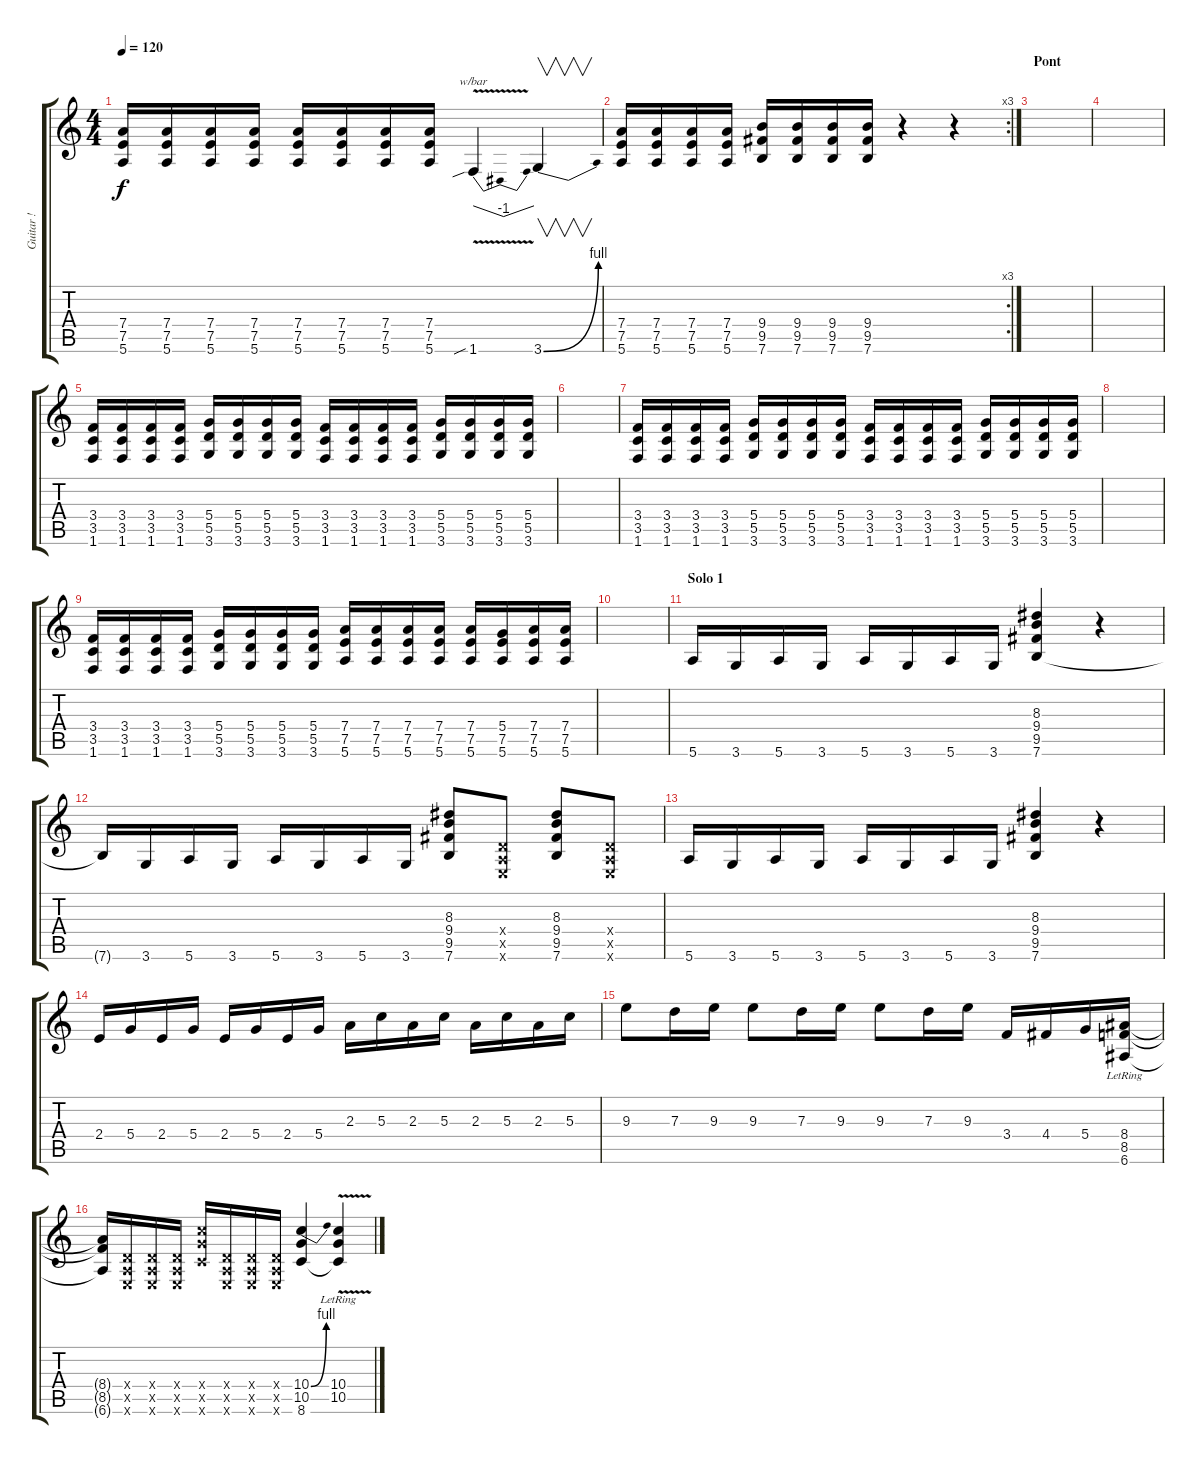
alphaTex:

\track ("Guitar !" "Guitar !") {instrument distortionguitar}
\staff {score tabs}
\tuning (E4 B3 G3 D3 A2 E2) {hide}
\ts (4 4)
\tempo 120
\clef g2
\ks c
(7.4 7.5 5.6).16{dy f} (7.4 7.5 5.6).16 (7.4 7.5 5.6).16 (7.4 7.5 5.6).16 (7.4 7.5 5.6).16 (7.4 7.5 5.6).16 (7.4 7.5 5.6).16 (7.4 7.5 5.6).16 1.6{v sib}.4{tbe (dip default 0 0 30 -4 60 0)} 3.6{be (bend 0 0 60 4)}.4{v} |
\rc 3
(7.4 7.5 5.6).16 (7.4 7.5 5.6).16 (7.4 7.5 5.6).16 (7.4 7.5 5.6).16 (9.4 9.5 7.6).16 (9.4 9.5 7.6).16 (9.4 9.5 7.6).16 (9.4 9.5 7.6).16 r.4 r.4 |
\section ("" "Pont")
|
|
(3.4 3.5 1.6).16 (3.4 3.5 1.6).16 (3.4 3.5 1.6).16 (3.4 3.5 1.6).16 (5.4 5.5 3.6).16 (5.4 5.5 3.6).16 (5.4 5.5 3.6).16 (5.4 5.5 3.6).16 (3.4 3.5 1.6).16 (3.4 3.5 1.6).16 (3.4 3.5 1.6).16 (3.4 3.5 1.6).16 (5.4 5.5 3.6).16 (5.4 5.5 3.6).16 (5.4 5.5 3.6).16 (5.4 5.5 3.6).16 |
|
(3.4 3.5 1.6).16 (3.4 3.5 1.6).16 (3.4 3.5 1.6).16 (3.4 3.5 1.6).16 (5.4 5.5 3.6).16 (5.4 5.5 3.6).16 (5.4 5.5 3.6).16 (5.4 5.5 3.6).16 (3.4 3.5 1.6).16 (3.4 3.5 1.6).16 (3.4 3.5 1.6).16 (3.4 3.5 1.6).16 (5.4 5.5 3.6).16 (5.4 5.5 3.6).16 (5.4 5.5 3.6).16 (5.4 5.5 3.6).16 |
|
(3.4 3.5 1.6).16 (3.4 3.5 1.6).16 (3.4 3.5 1.6).16 (3.4 3.5 1.6).16 (5.4 5.5 3.6).16 (5.4 5.5 3.6).16 (5.4 5.5 3.6).16 (5.4 5.5 3.6).16 (7.4 7.5 5.6).16 (7.4 7.5 5.6).16 (7.4 7.5 5.6).16 (7.4 7.5 5.6).16 (7.4 7.5 5.6).16 (5.4 7.5 5.6).16 (7.4 7.5 5.6).16 (7.4 7.5 5.6).16 |
|
\section ("" "Solo 1")
5.6.16 3.6.16 5.6.16 3.6.16 5.6.16 3.6.16 5.6.16 3.6.16 (8.3 9.4 9.5 7.6).4 r.4 |
7.6{t}.16 3.6.16 5.6.16 3.6.16 5.6.16 3.6.16 5.6.16 3.6.16 (8.3 9.4 9.5 7.6).8 (0.4{x} 0.5{x} 0.6{x}).8 (8.3 9.4 9.5 7.6).8 (0.4{x} 0.5{x} 0.6{x}).8 |
5.6.16 3.6.16 5.6.16 3.6.16 5.6.16 3.6.16 5.6.16 3.6.16 (8.3 9.4 9.5 7.6).4 r.4 |
2.4.16 5.4.16 2.4.16 5.4.16 2.4.16 5.4.16 2.4.16 5.4.16 2.3.16 5.3.16 2.3.16 5.3.16 2.3.16 5.3.16 2.3.16 5.3.16 |
9.3.8 7.3.16 9.3.16 9.3.8 7.3.16 9.3.16 9.3.8 7.3.16 9.3.16 3.4.16 4.4.16 5.4.16 (8.4{lr} 8.5 6.6{lr}).16 |
(8.4{t} 8.5{t} 6.6{t}).16 (0.4{x} 0.5{x} 0.6{x}).16 (0.4{x} 0.5{x} 0.6{x}).16 (0.4{x} 0.5{x} 0.6{x}).16 (10.4{x} 10.5{x} 8.6{x}).16 (0.4{x} 0.5{x} 0.6{x}).16 (0.4{x} 0.5{x} 0.6{x}).16 (0.4{x} 0.5{x} 0.6{x}).16 (10.4{be (bend 0 0 60 4)} 10.5 8.6).4 (10.4{v lr} 10.5 8.6{t}).4
